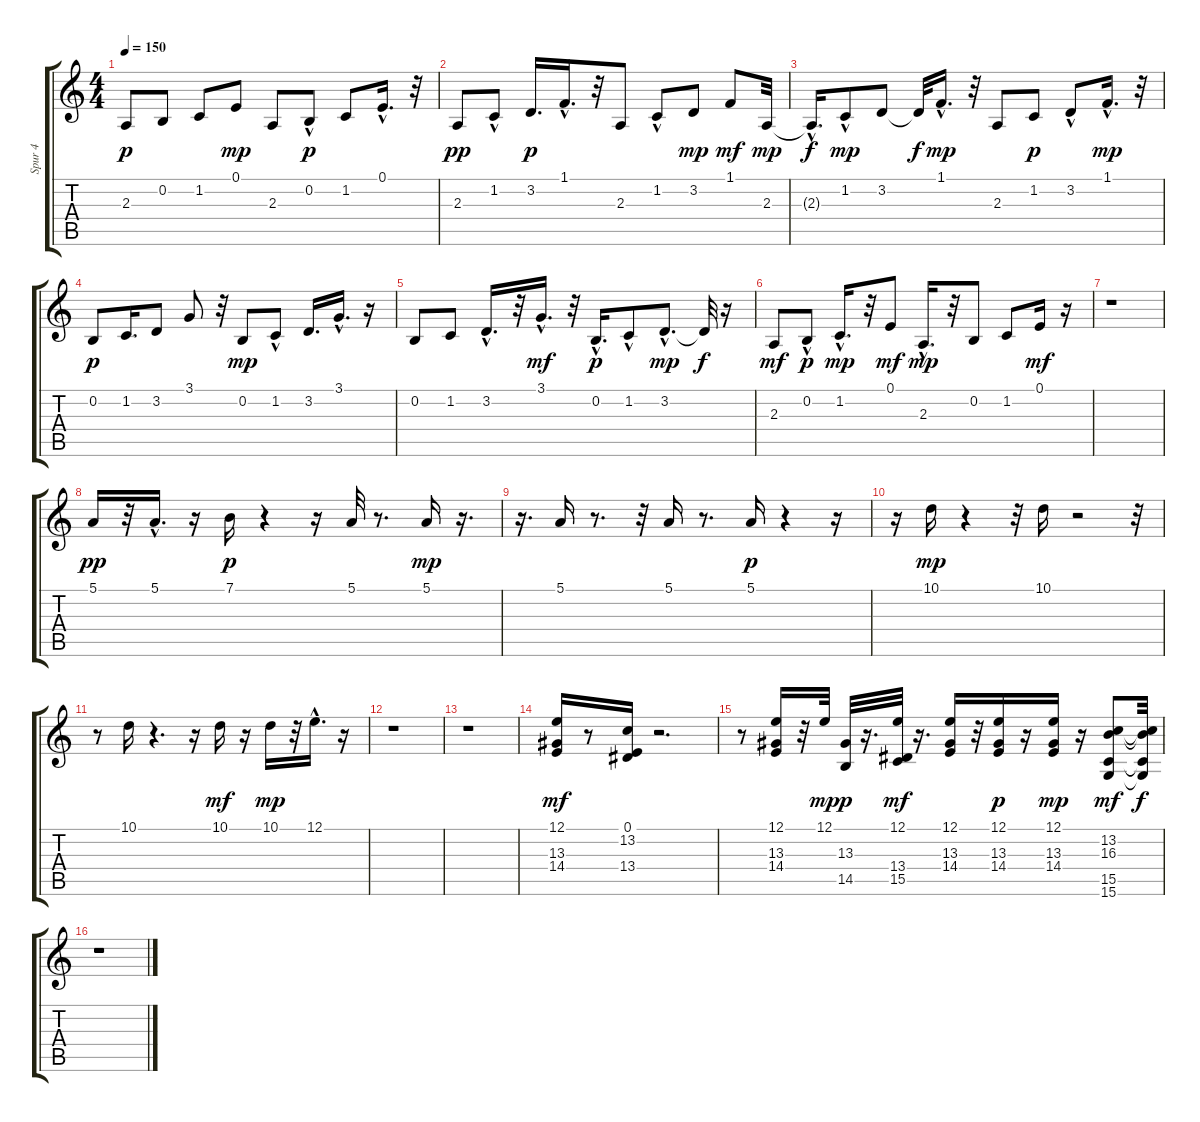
\track ("Spur 4" "Spur 4") {instrument pad7halo}
\staff {score tabs}
\tuning (E4 B3 G3 D3 A2 E2) {hide}
\ts (4 4)
\tempo 150
\clef g2
\ks c
2.3.8{dy p} 0.2.8 1.2.8 0.1.8{dy mp} 2.3.8 0.2{hac}.8{dy p} 1.2.8 0.1{hac}.16{d} r.32 |
2.3.8{dy pp} 1.2{hac}.8 3.2.16{d dy p} 1.1{hac}.16{d} r.32 2.3.8 1.2{hac}.8 3.2.8{dy mp} 1.1.8{dy mf} 2.3.32{dy mp} |
2.3{hac t}.16{d dy f} 1.2{hac}.8{dy mp} 3.2.8 3.2{t}.32{dy f} 1.1{hac}.16{d dy mp} r.32 2.3.8 1.2.8{dy p} 3.2{hac}.8 1.1{hac}.16{d dy mp} r.32 |
0.2.8{dy p} 1.2.16{d} 3.2.8 3.1.8 r.32 0.2.8{dy mp} 1.2{hac}.8 3.2.16{d} 3.1{hac}.16{d} r.16 |
0.2.8 1.2.8 3.2{hac}.16{d} r.32 3.1{hac}.16{d dy mf} r.32 0.2{hac}.16{d dy p} 1.2{hac}.8 3.2{hac}.8{d dy mp} 3.2{t}.32{dy f} r.16 |
2.3.8{dy mf} 0.2{hac}.8{dy p} 1.2{hac}.16{d dy mp} r.32 0.1.8{dy mf} 2.3{hac}.16{d dy mp} r.32 0.2.8 1.2.8 0.1.16{dy mf} r.16 |
r.1 |
5.1.16{dy pp} r.32 5.1{hac}.16{d} r.16 7.1.16{dy p} r.4 r.16 5.1.32 r.8{d} 5.1.16{dy mp} r.16{d} |
r.16{d} 5.1.16 r.8{d} r.32 5.1.16 r.8{d} 5.1.16{dy p} r.4 r.16 |
r.16 10.1.16{dy mp} r.4 r.32 10.1.16 r.2 r.32 |
r.8 10.1.16 r.4{d} r.16 10.1.16{dy mf} r.16 10.1.16{dy mp} r.32 12.1{hac}.16{d} r.16 |
r.1 |
r.1 |
(12.1 13.3 14.4).16{dy mf} r.8 (0.1 13.2 13.4).16 r.2{d} |
r.8 (12.1 13.3 14.4).16 r.32 12.1.32{dy mp} (13.3 14.5).32{dy p} r.16{d} (12.1 13.4 15.5).32{dy mf} r.16{d} (12.1 13.3 14.4).16 r.32 (12.1 13.3 14.4).16{dy p} r.16 (12.1 13.3 14.4).16{dy mp} r.16 (13.2 16.3 15.5 15.6).8{dy mf} (13.2{t} 16.3{t} 15.5{t} 15.6{t}).32{dy f} |
r.1
